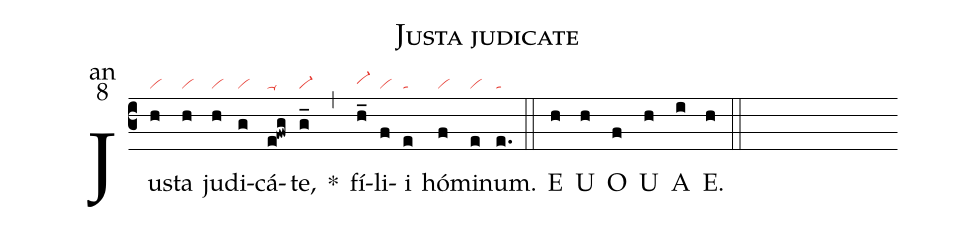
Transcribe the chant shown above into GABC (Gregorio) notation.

name:Justa judicate;
office-part:an;
mode:8;
nabc-lines:1;
%%
(c3) Ju(h|vi)sta(h|vi) ju(h|vi)di(g|vi)cá(e!fwg|ta-)te,(g_|vi-) <sp>*</sp>(,) fí(h_|vi-hh)li(f|vi)i(e|ta) hó(f|vi)mi(e|vi)num.(e.|ta) (::)
<eu>E(h) U(h) O(f) U(h) A(i) E.(h) </eu>(::)
